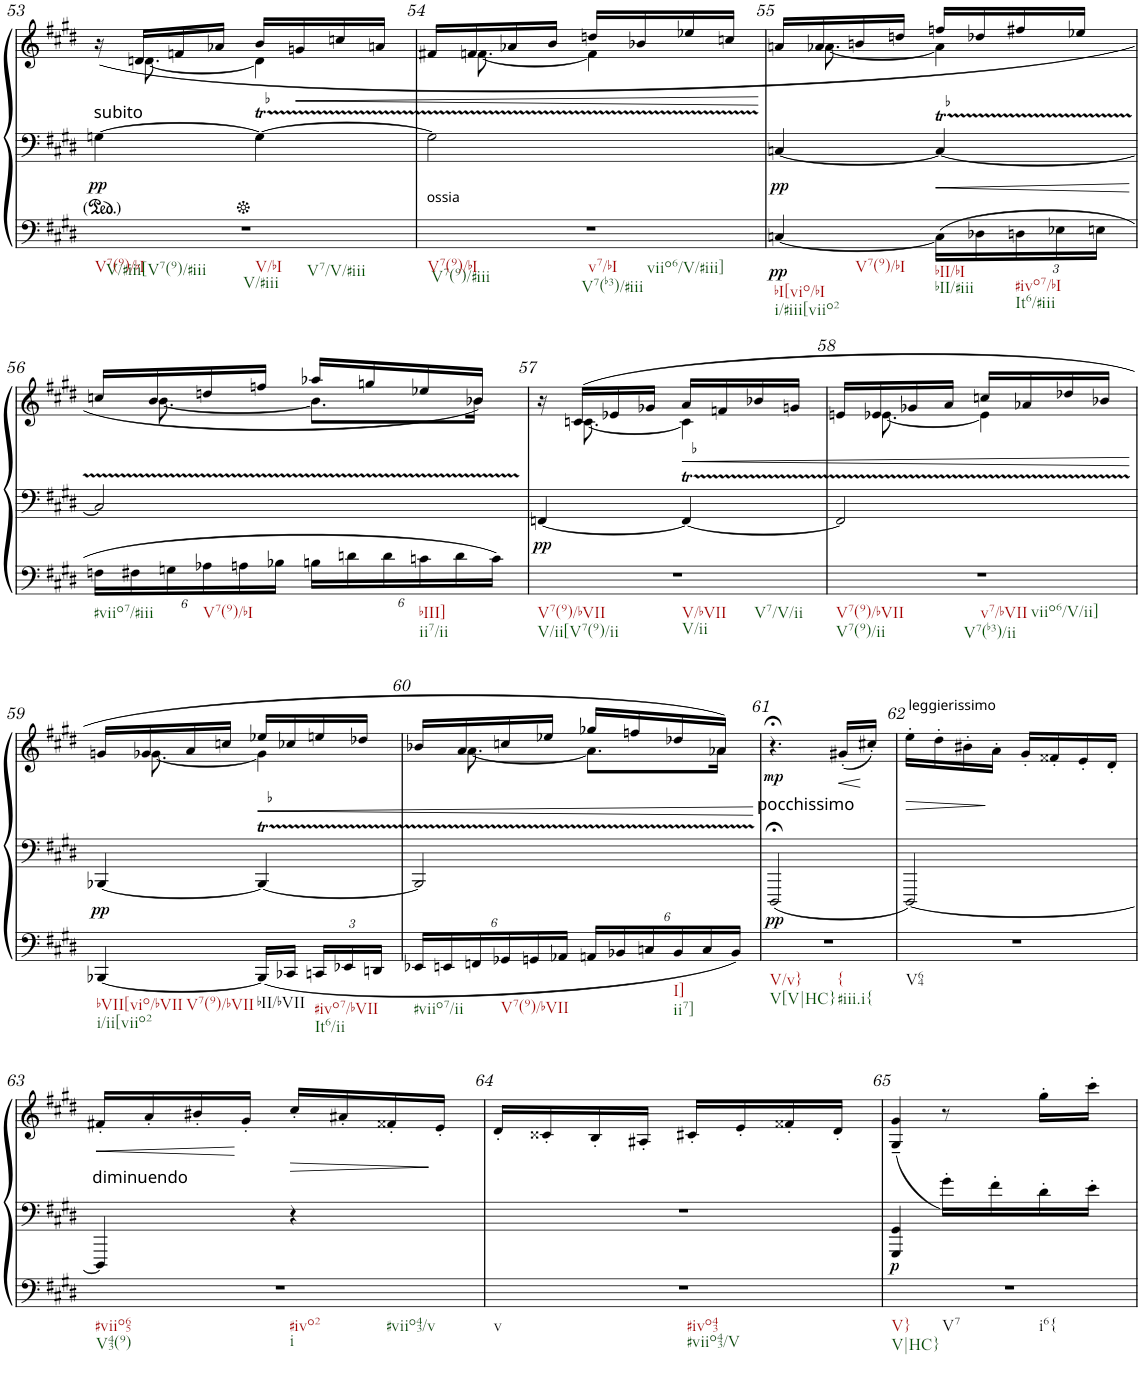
**kern	**kern	**kern	**dynam
*part1	*part1	*part1	*part1
*staff3	*staff2	*staff1	*staff1/2/3
*I"Klavier	*	*	*
*I'Klav.	*	*	*
!!LO:PB:g=z
*clefF4	*clefF4	*clefG2	*
*k[f#c#g#d#]	*k[f#c#g#d#]	*k[f#c#g#d#]	*
*E:	*E:	*E:	*
*M2/4	*M2/4	*M2/4	*
=53	=53	=53	=53
*	*	*^	*
!	!LO:TX:a:t=subito	!	!	!
!LO:TX:b:t=V7(9)/bI	!	!	!	!
!LO:TX:b:t=V/#iii[V7(9)/#iii	!	!	!	!
!LO:TX:b:t=V/bI	!	!	!	!
!LO:TX:b:t=V/#iii	!	!	!	!
!LO:TX:b:t=V7/V/#iii	!	!	!	!
!	!	!	!	!LO:DY:b=2
2r	[4Gn\	(16r	16ryy	pp
.	.	16dn/LL	[<8.d\	.
.	.	16fn/	.	.
.	.	16a-X/JJ	.	.
!	!LO:TX:a:t=♭	!	!	!
.	4GT\_	16b/LL	4d\]	.
!	!	!	!	!LO:HP:b
.	.	16gn/	.	<
.	.	16ccn/	.	.
.	.	16an/JJ	.	.
=54	=54	=54	=54	=54
!LO:TX:a:t=ossia	!	!	!	!
!LO:TX:b:t=V7(9)/bI	!	!	!	!
!LO:TX:b:t=V7(9)/#iii	!	!	!	!
!LO:TX:b:t=v7/bI	!	!	!	!
!LO:TX:b:t=V7(b3)/#iii	!	!	!	!
!LO:TX:b:t=viio6/V/#iii]	!	!	!	!
2r	2G\]	16f#X/LL	16ryy	.
.	.	16fn/	[<8.f\	.
.	.	16a-X/	.	.
.	.	16b/JJ	.	.
.	.	16ddn/LL	4f\]	.
.	.	16b-X/	.	.
.	.	16ee-X/	.	.
.	.	16ccn/JJ	.	.
=55	=55	=55	=55	=55
!LO:TX:b:t=bI[vio/bI	!	!	!	!
!LO:TX:b:t=i/#iii[viio2	!	!	!	!
!LO:TX:b:t=V7(9)/bI	!	!	!	!
!	!	!	!	!LO:DY:b=3
!	!	!	!	!LO:DY:n=1:b=2
[<4Cn/	[4Cn/	16an/LL	16ryy	pp pp
.	.	16a-X/	[<8.a-\	.
.	.	16bn/	.	.
.	.	16ddn/JJ	.	.
!	!LO:TX:a:t=♭	!	!	!
!LO:TX:b:t=bII/bI	!	!	!	!
!LO:TX:b:t=bII/#iii	!	!	!	!
16C\LL]	4CT/_	16ffn/LL	4a-\]	.
16D-X\	.	16dd-X/	.	.
*Xbrackettup	*	*	*	*
!LO:TX:b:t=#ivo7/bI	!	!	!	!
!LO:TX:b:t=It6/#iii	!	!	!	!
24Dn\	.	16ff#X/	.	.
24E-X\	.	.	.	.
.	.	16ee-X/JJ	.	.
24En\JJ	.	.	.	.
*	*	*v	*v	*
.	.	.	[
!!LO:LB:g=z
=56	=56	=56	=56
*	*	*^	*
!LO:TX:b:t=#viio7/#iii	!	!	!	!
24Fn\LL	2C/]	16ccn/LL	16ryy	.
24F#X\	.	.	.	.
.	.	16b/	[<8.b\	.
24Gn\	.	.	.	.
!LO:TX:b:t=V7(9)/bI	!	!	!	!
24A-X\	.	16ddn/	.	.
24An\	.	.	.	.
.	.	16ffn/JJ	.	.
24B-X\JJ	.	.	.	.
24Bn\LL	.	16aa-X/LL	8.b\L]	.
24dn\	.	.	.	.
.	.	16ggn/	.	.
24d\	.	.	.	.
!LO:TX:b:t=bIII]	!	!	!	!
!LO:TX:b:t=ii7/ii	!	!	!	!
24cn\	.	16ee-X/	.	.
24d\	.	.	.	.
.	.	16b-X/JJ)	16b-\Jk	.
24c\JJ	.	.	.	.
=57	=57	=57	=57	=57
!LO:TX:b:t=V7(9)/bVII	!	!	!	!
!LO:TX:b:t=V/ii[V7(9)/ii	!	!	!	!
!LO:TX:b:t=V/bVII	!	!	!	!
!LO:TX:b:t=V/ii	!	!	!	!
!LO:TX:b:t=V7/V/ii	!	!	!	!
!	!	!	!	!LO:DY:b=2
2r	[4FFn/	16r	16ryy	pp
.	.	(16cn/LL	[<8.c\	.
.	.	16e-X/	.	.
.	.	16g-X/JJ	.	.
!	!LO:TX:a:t=♭	!	!	!
.	4FFT/_	16a/LL	4c\]	.
.	.	16fn/	.	.
.	.	16b-X/	.	.
.	.	16gn/JJ	.	.
=58	=58	=58	=58	=58
!LO:TX:b:t=V7(9)/bVII	!	!	!	!
!LO:TX:b:t=V7(9)/ii	!	!	!	!
!LO:TX:b:t=v7/bVII	!	!	!	!
!LO:TX:b:t=V7(b3)/ii	!	!	!	!
!LO:TX:b:t=viio6/V/ii]	!	!	!	!
2r	2FF/]	16en/LL	16ryy	.
.	.	16e-X/	[<8.e-\	.
.	.	16g-X/	.	.
.	.	16a/JJ	.	.
.	.	16ccn/LL	4e-\]	.
.	.	16a-X/	.	.
.	.	16dd-X/	.	.
.	.	16b-X/JJ	.	.
!!LO:LB:g=z	!!
=59	=59	=59	=59	=59
!LO:TX:b:t=bVII[vio/bVII	!	!	!	!
!LO:TX:b:t=i/ii[viio2	!	!	!	!
!LO:TX:b:t=V7(9)/bVII	!	!	!	!
!	!	!	!	!LO:DY:b=2
[<4BBB-X/	[4BBB-X/	16gn/LL	16ryy	pp
.	.	16g-X/	[<8.g-\	.
.	.	16a/	.	.
.	.	16ccn/JJ	.	.
!	!LO:TX:a:t=♭	!	!	!
!LO:TX:b:t=bII/bVII	!	!	!	!
!	!	!	!	!LO:HP:b=2
16BBB-/LL]	4BBB-T/_	16ee-X/LL	4g-\]	<
16CC-X/JJ	.	16cc-X/	.	.
!LO:TX:b:t=#ivo7/bVII	!	!	!	!
!LO:TX:b:t=It6/ii	!	!	!	!
24CCn/LL	.	16een/	.	.
24EE-X/	.	.	.	.
.	.	16dd-X/JJ	.	.
24DDn/JJ	.	.	.	.
=60	=60	=60	=60	=60
!LO:TX:b:t=#viio7/ii	!	!	!	!
24EE-X/LL	2BBB-/]	16b-X/LL	16ryy	.
24EEn/	.	.	.	.
.	.	16a/	[8.a\	.
24FFn/	.	.	.	.
!LO:TX:b:t=V7(9)/bVII	!	!	!	!
24GG-X/	.	16ccn/	.	.
24GGn/	.	.	.	.
.	.	16ee-X/JJ	.	.
24AA-X/JJ	.	.	.	.
24AAn/LL	.	16gg-X/LL	8.a\L]	.
24BB-X/	.	.	.	.
.	.	16ffn/	.	.
24Cn/	.	.	.	.
!LO:TX:b:t=I]	!	!	!	!
!LO:TX:b:t=ii7]	!	!	!	!
24BB-/	.	16dd-X/	.	.
24C/	.	.	.	.
.	.	16a-X/JJ)	16a-\Jk	.
24BB-/JJ	.	.	.	.
*	*	*v	*v	*
=61	=61	=61	=61
!	!LO:TX:a:t=pocchissimo	!	!
!LO:TX:b:t=V/v}	!	!	!
!LO:TX:b:t=V[V|HC}	!	!	!
!LO:TX:b:t={	!	!	!
!LO:TX:b:t=#iii.i{	!	!	!
!	!	!	!LO:DY:b=2
!	!	!	!LO:DY:n=1:b
2r	2DDD#;</	4.r;<	pp mp
!	!	!	!LO:HP:b
.	.	(16g#X'/LL	<
.	.	16cc#X'/JJ)	[
=62	=62	=62	=62
!	!	!LO:TX:a:t=leggierissimo	!
!LO:TX:b:t=V64	!	!	!
!	!	!	!LO:HP:b
2r	[2DDD#/	16ee'\LL	>
.	.	16dd#'\	.
.	.	16b#X'\	.
.	.	16a'\JJ	[
.	.	16g#'/LL	.
.	.	16f##X'/	.
.	.	16e'/	.
.	.	16d#'/JJ	.
!!LO:LB:g=z
=63	=63	=63	=63
!	!LO:TX:a:t=diminuendo	!	!
!LO:TX:b:t=#viio65	!	!	!
!LO:TX:b:t=V43(9)	!	!	!
!LO:TX:b:t=#ivo2	!	!	!
!LO:TX:b:t=i	!	!	!
!LO:TX:b:t=#viio43/v	!	!	!
!	!	!	!LO:HP:b
2r	4DDD#/]	16f#X'/LL	<
.	.	16a'/	.
.	.	16b#X'/	.
.	.	16g#'/JJ	]
.	4r	16cc#'/LL	.
.	.	16a#X'/	.
.	.	16f##X'/	.
.	.	16e'/JJ	[
=64	=64	=64	=64
!LO:TX:b:t=v	!	!	!
!LO:TX:b:t=#ivo43	!	!	!
!LO:TX:b:t=#viio43/V	!	!	!
2r	2r	16d#'/LL	.
.	.	16c##X'/	.
.	.	16B'/	.
.	.	16A#X'/JJ	.
.	.	16c#X'/LL	.
.	.	16e'/	.
.	.	16f##X'/	.
.	.	16d#'/JJ	.
=65	=65	=65	=65
!LO:TX:b:t=V}	!	!	!
!LO:TX:b:t=V|HC}	!	!	!
!LO:TX:b:t=V7	!	!	!
!LO:TX:b:t=i6{	!	!	!
!	!	!	!LO:DY:b=2
2r	4GGG#/ 4GG#/	(4G#/~ 4g#/~	p
.	16g#'\LL)	8r	.
.	16f#'\	.	.
.	16d#'\	16gg#'\LL	.
.	16e'\JJ	16ccc#'\JJ	.
=	=	=	=
*-	*-	*-	*-
